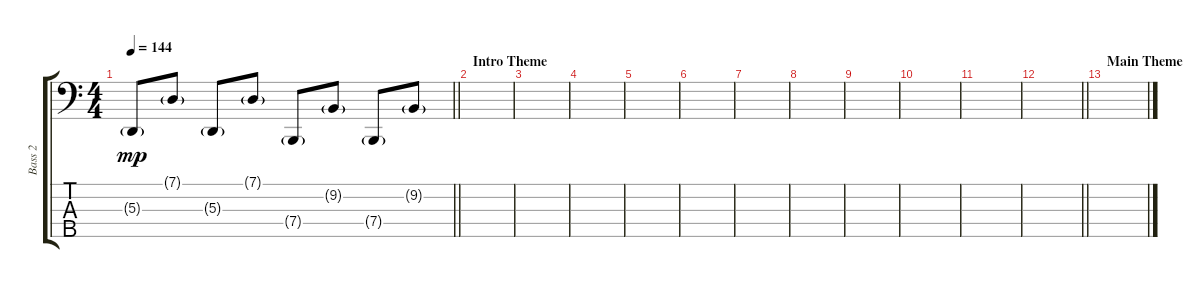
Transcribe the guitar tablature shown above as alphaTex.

\track ("Bass 2" "Bass 2") {instrument lead2sawtooth}
\staff {score tabs}
\tuning (G2 D2 A1 E1 B0) {hide}
\ts (4 4)
\tempo 144
\clef f4
\barLineRight lightlight
\ks c
5.3{g}.8{dy mp} 7.1{g}.8 5.3{g}.8 7.1{g}.8 7.4{g}.8 9.2{g}.8 7.4{g}.8 9.2{g}.8 |
\section ("" "Intro Theme")
|
|
|
|
|
|
|
|
|
|
\barLineRight lightlight
|
\section ("" "Main Theme")
